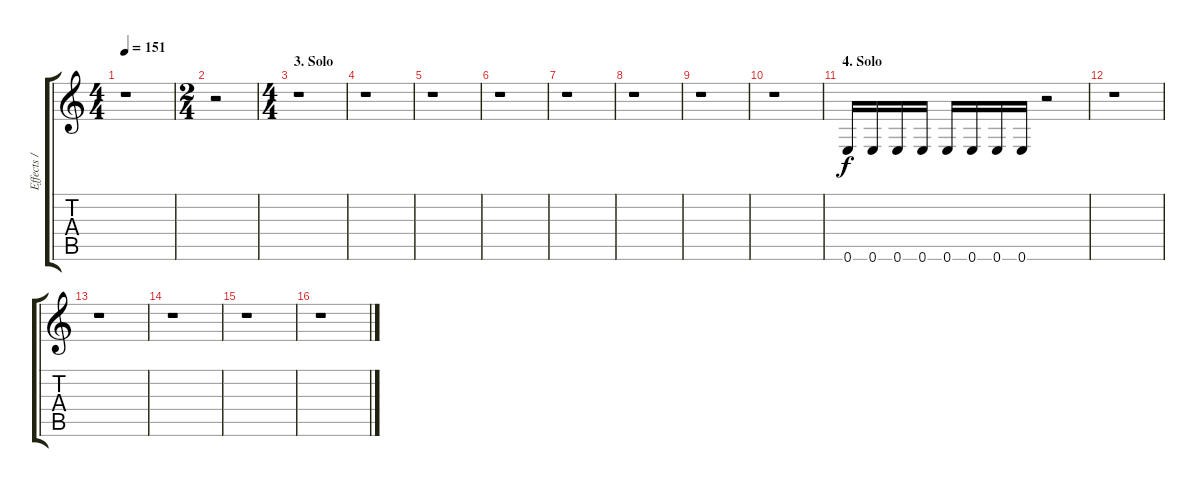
\track ("Effects / Fills" "Effects / ") {instrument distortionguitar}
\staff {score tabs}
\tuning (E4 B3 G3 D3 A2 E2) {hide}
\ts (4 4)
\tempo 151
\clef g2
\ks c
r.1{dy f} |
\ts (2 4)
r.2 |
\ts (4 4)
\section ("" "3. Solo")
r.1 |
r.1 |
r.1 |
r.1 |
r.1 |
r.1 |
r.1 |
r.1 |
\section ("" "4. Solo")
0.6.16 0.6.16 0.6.16 0.6.16 0.6.16 0.6.16 0.6.16 0.6.16 r.2 |
r.1 |
r.1 |
r.1 |
r.1 |
r.1
